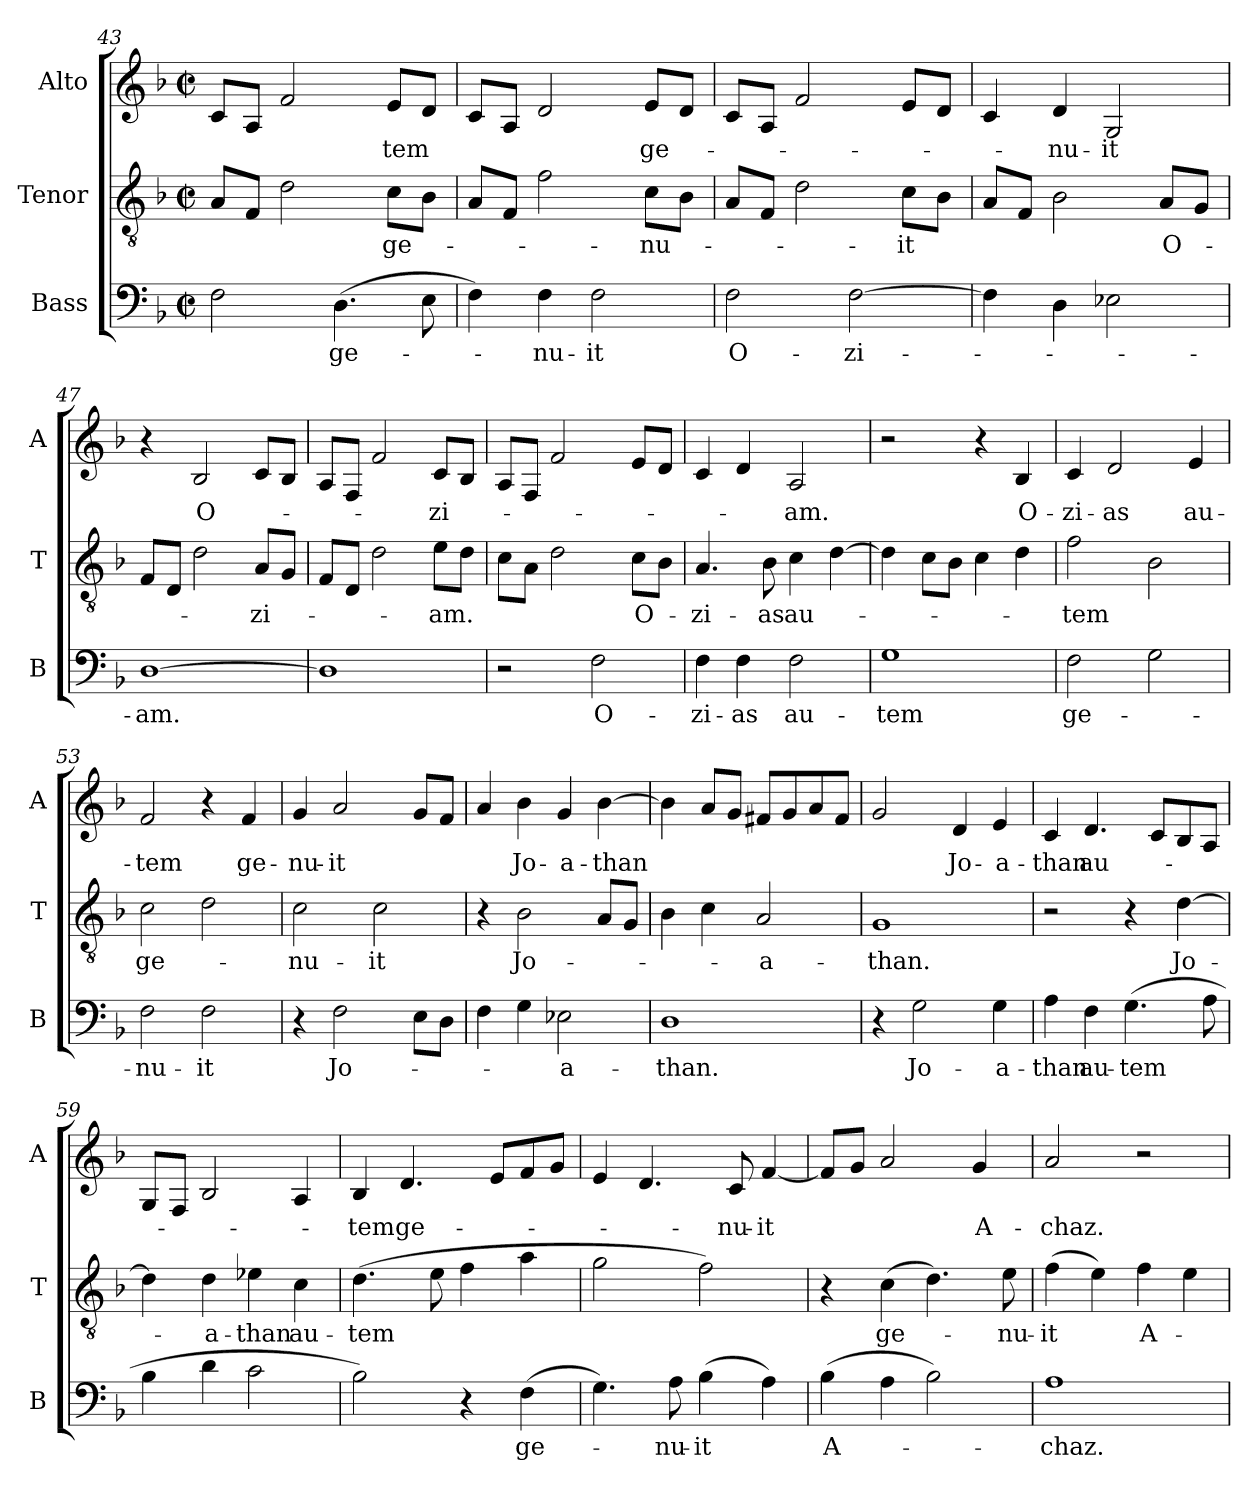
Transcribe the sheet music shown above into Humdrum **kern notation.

**kern	**text	**kern	**text	**kern	**text
*part3	*part3	*part2	*part2	*part1	*part1
*staff3	*staff3	*staff2	*staff2	*staff1	*staff1
*I"Bass	*	*I"Tenor	*	*I"Alto	*
*I'B	*	*I'T	*	*I'A	*
*clefF4	*	*clefGv2	*	*clefG2	*
*k[b-]	*	*k[b-]	*	*k[b-]	*
*F:	*	*F:	*	*F:	*
*M2/2	*	*M2/2	*	*M2/2	*
*met(c|)	*	*met(c|)	*	*met(c|)	*
=43	=43	=43	=43	=43	=43
2F\	.	8A/L	.	8c/L	.
.	.	8F/J	.	8A/J	.
.	.	2d\	.	2f/	.
(4.D\	ge-	.	.	.	.
.	.	8c\L	ge-	8e/L	-tem
8E\	.	8B-\J	.	8d/J	.
=44	=44	=44	=44	=44	=44
4F\)	.	8A/L	.	8c/L	.
.	.	8F/J	.	8A/J	.
4F\	-nu-	2f\	.	2d/	.
2F\	-it	.	.	.	.
.	.	8c\L	-nu-	8e/L	ge-
.	.	8B-\J	.	8d/J	.
=45	=45	=45	=45	=45	=45
2F\	O-	8A/L	.	8c/L	.
.	.	8F/J	.	8A/J	.
.	.	2d\	.	2f/	.
[2F\	-zi-	.	.	.	.
.	.	8c\L	-it	8e/L	.
.	.	8B-\J	.	8d/J	.
=46	=46	=46	=46	=46	=46
4F\]	.	8A/L	.	4c/	.
.	.	8F/J	.	.	.
4D\	.	2B-\	.	4d/	-nu-
2E-X\	.	.	.	2G/	-it
.	.	8A/L	O-	.	.
.	.	8G/J	.	.	.
!!LO:LB:g=z
=47	=47	=47	=47	=47	=47
[1D	-am.	8F/L	.	4r	.
.	.	8D/J	.	.	.
.	.	2d\	.	2B-/	O-
.	.	8A/L	-zi-	8c/L	.
.	.	8G/J	.	8B-/J	.
=48	=48	=48	=48	=48	=48
1D]	.	8F/L	.	8A/L	.
.	.	8D/J	.	8F/J	.
.	.	2d\	.	2f/	.
.	.	8e\L	-am.	8c/L	-zi-
.	.	8d\J	.	8B-/J	.
=49	=49	=49	=49	=49	=49
2r	.	8c\L	.	8A/L	.
.	.	8A\J	.	8F/J	.
.	.	2d\	.	2f/	.
2F\	O-	.	.	.	.
.	.	8c\L	O-	8e/L	.
.	.	8B-\J	.	8d/J	.
=50	=50	=50	=50	=50	=50
4F\	-zi-	4.A/	-zi-	4c/	.
4F\	-as	.	.	4d/	.
.	.	8B-\	-as	.	.
2F\	au-	4c\	au-	2A/	-am.
.	.	[4d\	.	.	.
=51	=51	=51	=51	=51	=51
1G	-tem	4d\]	.	2r	.
.	.	8c\L	.	.	.
.	.	8B-\J	.	.	.
.	.	4c\	.	4r	.
.	.	4d\	.	4B-/	O-
!!LO:LB:g=z
=52	=52	=52	=52	=52	=52
2F\	ge-	2f\	-tem	4c/	-zi-
.	.	.	.	2d/	-as
2G\	.	2B-\	.	.	.
.	.	.	.	4e/	au-
=53	=53	=53	=53	=53	=53
2F\	-nu-	2c\	ge-	2f/	-tem
2F\	-it	2d\	.	4r	.
.	.	.	.	4f/	ge-
=54	=54	=54	=54	=54	=54
4r	.	2c\	-nu-	4g/	-nu-
2F\	Jo-	.	.	2a/	-it
.	.	2c\	-it	.	.
8E\L	.	.	.	8g/L	.
8D\J	.	.	.	8f/J	.
=55	=55	=55	=55	=55	=55
4F\	.	4r	.	4a/	.
4G\	.	2B-\	Jo-	4b-\	Jo-
2E-X\	-a-	.	.	4g/	-a-
.	.	8A/L	.	[4b-\	-than
.	.	8G/J	.	.	.
=56	=56	=56	=56	=56	=56
1D	-than.	4B-\	.	4b-\]	.
.	.	4c\	.	8a/L	.
.	.	.	.	8g/J	.
.	.	2A/	-a-	8f#X/L	.
.	.	.	.	8g/	.
.	.	.	.	8a/	.
.	.	.	.	8f#/J	.
!!LO:PB:g=z
=57	=57	=57	=57	=57	=57
4r	.	1G	-than.	2g/	.
2G\	Jo-	.	.	.	.
.	.	.	.	4d/	Jo-
4G\	-a-	.	.	4e/	-a-
=58	=58	=58	=58	=58	=58
4A\	-than	2r	.	4c/	-than
4F\	au-	.	.	4.d/	au-
(4.G\	-tem	4r	.	.	.
.	.	.	.	8c/L	.
.	.	[4d\	Jo-	8B-/	.
8A\	.	.	.	8A/J	.
=59	=59	=59	=59	=59	=59
4B-\	.	4d\]	.	8G/L	.
.	.	.	.	8F/J	.
4d\	.	4d\	-a-	2B-/	.
2c\	.	4e-X\	-than	.	.
.	.	4c\	au-	4A/	.
=60	=60	=60	=60	=60	=60
2B-\)	.	(4.d\	-tem	4B-/	-tem
.	.	.	.	4.d/	ge-
.	.	8e\	.	.	.
4r	.	4f\	.	.	.
.	.	.	.	8e/L	.
(4F\	ge-	4a\	.	8f/	.
.	.	.	.	8g/J	.
=61	=61	=61	=61	=61	=61
4.G\)	.	2g\	.	4e/	.
.	.	.	.	4.d/	.
8A\	-nu-	.	.	.	.
(4B-\	-it	2f\)	.	.	.
.	.	.	.	8c/	-nu-
4A\)	.	.	.	[4f/	-it
!!LO:LB:g=z
=62	=62	=62	=62	=62	=62
(4B-\	A-	4r	.	8f/L]	.
.	.	.	.	8g/J	.
4A\	.	(4c\	ge-	2a/	.
2B-\)	.	4.d\)	.	.	.
.	.	.	.	4g/	A-
.	.	8e\	-nu-	.	.
=63	=63	=63	=63	=63	=63
1A	-chaz.	(4f\	-it	2a/	-chaz.
.	.	4e\)	.	.	.
.	.	4f\	A-	2r	.
.	.	4e\	.	.	.
=	=	=	=	=	=
*-	*-	*-	*-	*-	*-
